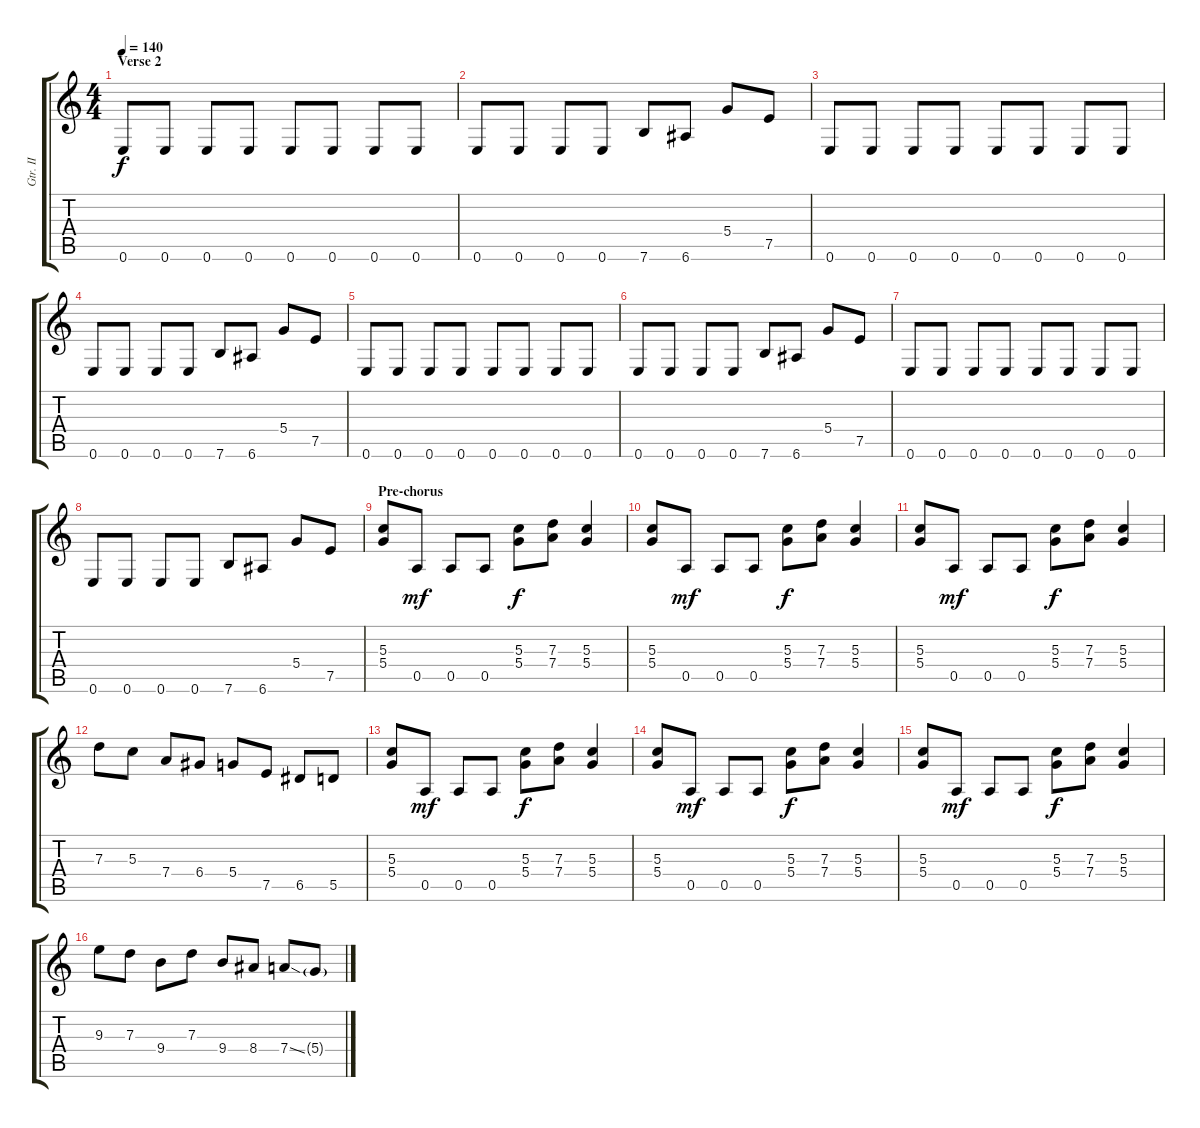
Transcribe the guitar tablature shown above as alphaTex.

\track ("Gtr. II" "Gtr. II") {instrument overdrivenguitar}
\staff {score tabs}
\tuning (E4 B3 G3 D3 A2 E2) {hide}
\ts (4 4)
\section ("" "Verse 2")
\tempo 140
\clef g2
\ks c
0.6.8{dy f} 0.6.8 0.6.8 0.6.8 0.6.8 0.6.8 0.6.8 0.6.8 |
0.6.8 0.6.8 0.6.8 0.6.8 7.6.8 6.6.8 5.4.8 7.5.8 |
0.6.8 0.6.8 0.6.8 0.6.8 0.6.8 0.6.8 0.6.8 0.6.8 |
0.6.8 0.6.8 0.6.8 0.6.8 7.6.8 6.6.8 5.4.8 7.5.8 |
0.6.8 0.6.8 0.6.8 0.6.8 0.6.8 0.6.8 0.6.8 0.6.8 |
0.6.8 0.6.8 0.6.8 0.6.8 7.6.8 6.6.8 5.4.8 7.5.8 |
0.6.8 0.6.8 0.6.8 0.6.8 0.6.8 0.6.8 0.6.8 0.6.8 |
0.6.8 0.6.8 0.6.8 0.6.8 7.6.8 6.6.8 5.4.8 7.5.8 |
\section ("" "Pre-chorus")
(5.3 5.4).8 0.5.8{dy mf} 0.5.8 0.5.8 (5.3 5.4).8{dy f} (7.3 7.4).8 (5.3 5.4).4 |
(5.3 5.4).8 0.5.8{dy mf} 0.5.8 0.5.8 (5.3 5.4).8{dy f} (7.3 7.4).8 (5.3 5.4).4 |
(5.3 5.4).8 0.5.8{dy mf} 0.5.8 0.5.8 (5.3 5.4).8{dy f} (7.3 7.4).8 (5.3 5.4).4 |
7.3.8 5.3.8 7.4.8 6.4.8 5.4.8 7.5.8 6.5.8 5.5.8 |
(5.3 5.4).8 0.5.8{dy mf} 0.5.8 0.5.8 (5.3 5.4).8{dy f} (7.3 7.4).8 (5.3 5.4).4 |
(5.3 5.4).8 0.5.8{dy mf} 0.5.8 0.5.8 (5.3 5.4).8{dy f} (7.3 7.4).8 (5.3 5.4).4 |
(5.3 5.4).8 0.5.8{dy mf} 0.5.8 0.5.8 (5.3 5.4).8{dy f} (7.3 7.4).8 (5.3 5.4).4 |
9.3.8 7.3.8 9.4.8 7.3.8 9.4.8 8.4.8 7.4{ss}.8 5.4{g}.8
